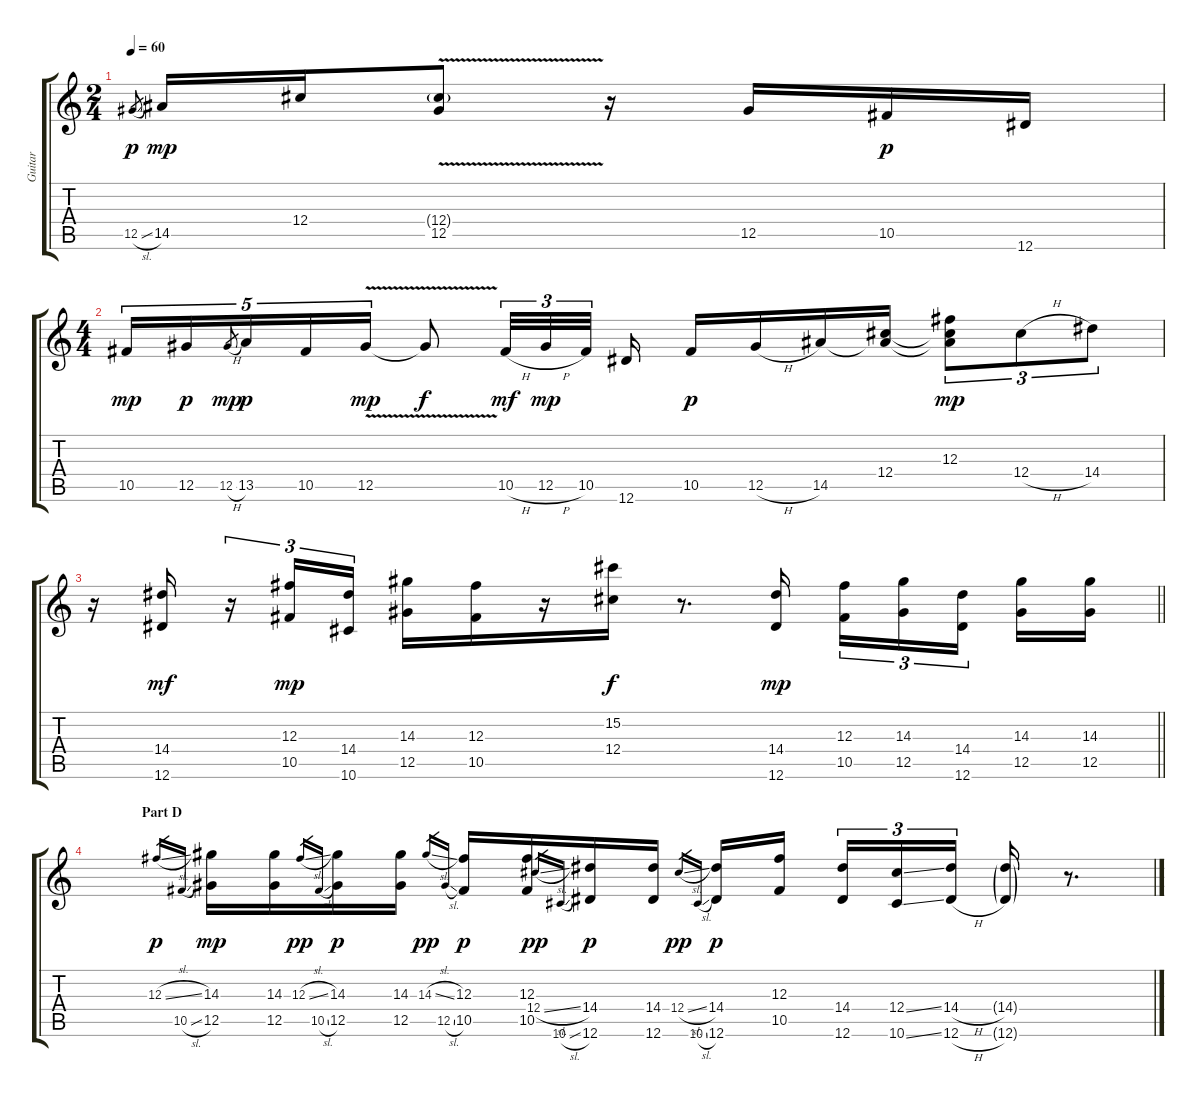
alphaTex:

\track ("Guitar" "Guitar") {instrument overdrivenguitar}
\staff {score tabs}
\tuning (Eb4 Bb3 Gb3 Db3 Ab2 Eb2) {hide}
\ts (2 4)
\tempo 60
\clef g2
\ks c
12.5{sl}.8{gr dy p} 14.5.16{dy mp} 12.4.16 (12.4{v g} 12.5{v}).8 r.16 12.5.16 10.5.16{dy p} 12.6.16 |
\ts (4 4)
10.5.16{tu (5 4) dy mp} 12.5.16{tu (5 4) dy p} 12.5{h}.8{gr dy mp} 13.5.16{tu (5 4) dy p} 10.5.16{tu (5 4)} 12.5{v}.16{tu (5 4) dy mp} 12.5{t}.8{dy f} 10.5{h}.32{tu (3 2) dy mf} 12.5{h}.32{tu (3 2) dy mp} 10.5.32{tu (3 2) beam splitsecondary} 12.6.16 10.5.16{dy p} 12.5{h}.16 14.5.16 (12.4 14.5{t}).16 (12.3 12.4{t} 14.5{t}).8{tu (3 2) dy mp} 12.4{h}.8{tu (3 2)} 14.4.8{tu (3 2)} |
\barLineRight lightlight
r.16{volume 10} (14.4 12.6).16{dy mf} r.16{tu (3 2)} (12.3 10.5).16{tu (3 2) dy mp} (14.4 10.6).16{tu (3 2)} (14.3 12.5).16 (12.3 10.5).16 r.16 (15.2 12.4).16{dy f} r.8{d} (14.4 12.6).16{dy mp} (12.3 10.5).16{tu (3 2)} (14.3 12.5).16{tu (3 2)} (14.4 12.6).16{tu (3 2) beam splitsecondary} (14.3 12.5).16 (14.3 12.5).16 |
\section ("" "Part D")
12.3{sl}.16{gr dy p} 10.5{sl}.16{gr} (14.3 12.5).16{dy mp} (14.3 12.5).16 12.3{sl}.16{gr dy pp} 10.5{sl}.16{gr} (14.3 12.5).16{dy p} (14.3 12.5).16 14.3{sl}.16{gr dy pp} 12.5{sl}.16{gr} (12.3 10.5).16{dy p} (12.3 10.5).16 12.4{sl}.16{gr dy pp} 10.6{sl}.16{gr} (14.4 12.6).16{dy p} (14.4 12.6).16 12.4{sl}.16{gr dy pp} 10.6{sl}.16{gr} (14.4 12.6).16{dy p} (12.3 10.5).16{beam splitsecondary} (14.4 12.6).16{tu (3 2)} (12.4{ss} 10.6{ss}).16{tu (3 2)} (14.4{h} 12.6{h}).16{tu (3 2)} (14.4{g} 12.6{g}).16 r.8{d}
